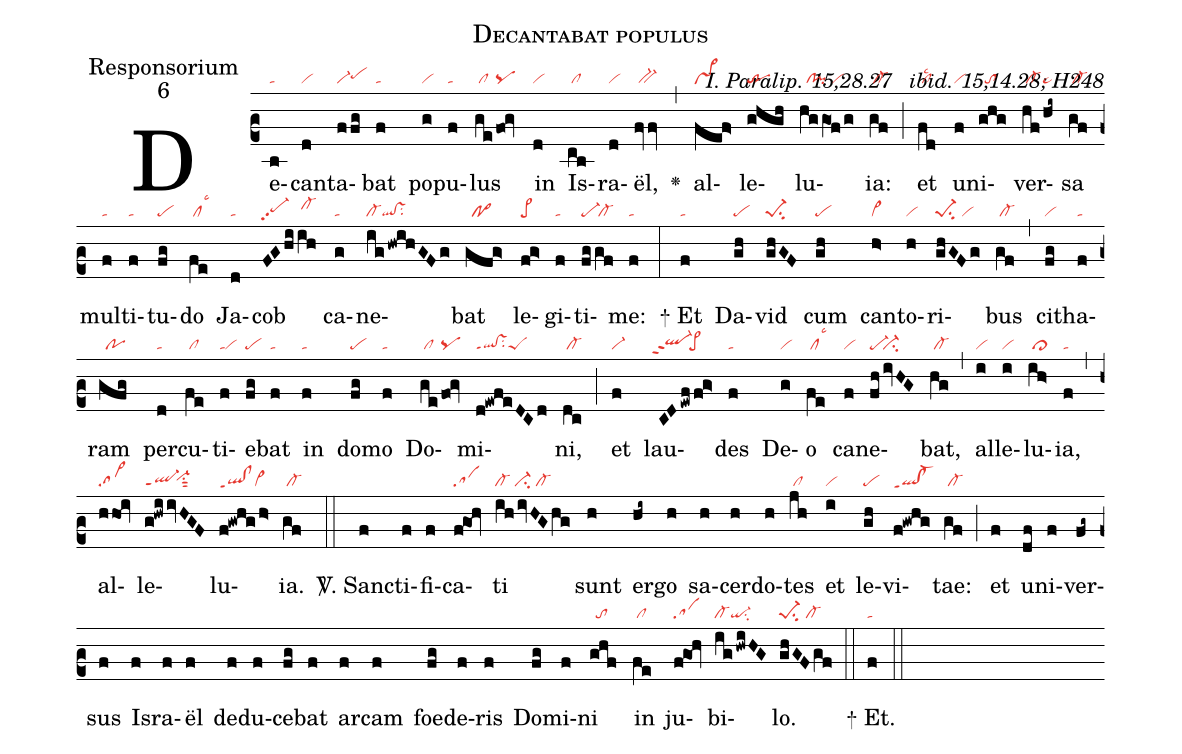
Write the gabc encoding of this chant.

name:Decantabat populus;
office-part:Responsorium;
mode:6;
commentary:ꝶ I. Paralip. 15,28.27 ꝟ ibid. 15,14.28; H248;
nabc-lines:1;
%%
(c2)De(b|ta)can(d|vi)ta(ffg|vi-pehh)bat(f|ta) po(g|vi)pu(f|ta)lus(ge|/cl|/fo0g|pq)
in(d|vi) Is(cb|/cl)ra(d|vi)ël,(fvv|/bv-) <v>\greheightstar</v>(,)
al(fef>|pr~)le(ghgh|tr)lu(hggO1fg|//cl!pi/vi)ia:(gf|/cl-) (;)
et(fd|/cllsc2) u(f|vi)ni(ghg|//to)ver(hf|/cl-|/hi~|pe~)sa(gf|/cl-)
mul(f|ta)ti(f|ta)tu(fg|pe)do(fe|/cllsc3) Ja(d|ta)cob(FGhi|pe-hhpp2|/ih|/cl-hi)
ca(g|ta)ne(ighwihGFg|cl-ql!vssu2)bat(gfg>|//po>) le(fg>|pe>)gi(f|ta)ti(fg|pe-|/gf|/cl-)me:(f|ta) (:)

+
Et(f|ta) Da(gh|pe)vid(ghGF|pe-1su2) cum(gh|pe) can(h>|vi>)to(h|vi)ri(ghGFg|pe-1su2/vi)bus(gf|/cl-) (,)
ci(fg|vi)tha(f|ta)ram(gfg|//po) per(d|ta)cu(fe|/cl)ti(f|tavi)e(fg|pe)bat(f|ta)
in(f|ta) do(fg|pe)mo(f|ta) Do(ge|/cl|/fo0g|pq)mi(d!ewfeDCd|ql!vsppt1su2peS)ni,(dc|/cl-) (;)
et(f|vi-) lau(CDewf/fg>|``ql-hhppt2`pe>)des(f|ta) De(g|vi)o(fe|/cllsc3) ca(f|vi)ne(fh|pe-|!ivHG|ci-)bat,(hg|/cl-) (,)
al(i|vi)le(i|vi)lu(ih>|/cl>)ia,(f|ta) (,)
al(hho1i|sa>)le(g!hwiivHGF|ql-ppt1``vi-hhsu1sut2)lu(f!gwhg/h>|qlhe!clheppt1vi>)ia.(gf|/cl-) (::)

<sp>V/</sp>.
San(f)cti(f)fi(f)ca(f!go1!hv|sa)ti(ihivHGhg|cl-/ci-/cl-) sunt(h) er(hi~)go(h)
sa(h)cer(h)do(h)tes(jh|/cl) et(i|vi) le(gh|pe)vi(f!gwhg|qlhe!cl-heppt1)tae:(gf|/cl-) (;)
et(f) u(df)ni(f)ver(fg~)sus(f) Is(f)ra(f)ël(f) de(f)du(f)ce(fg)bat(f) ar(f)cam(f)
foe(fg)de(f)ris(f) Do(fg)mi(f)ni(ghf|//to) in(fe|/cl) ju(f!go1!hv|sa)bi(ighwiHG|cl-qi-su2)lo.(ghGFgf|pe-1su2/cl-) (::)

+ Et.(f|ta) (::)
